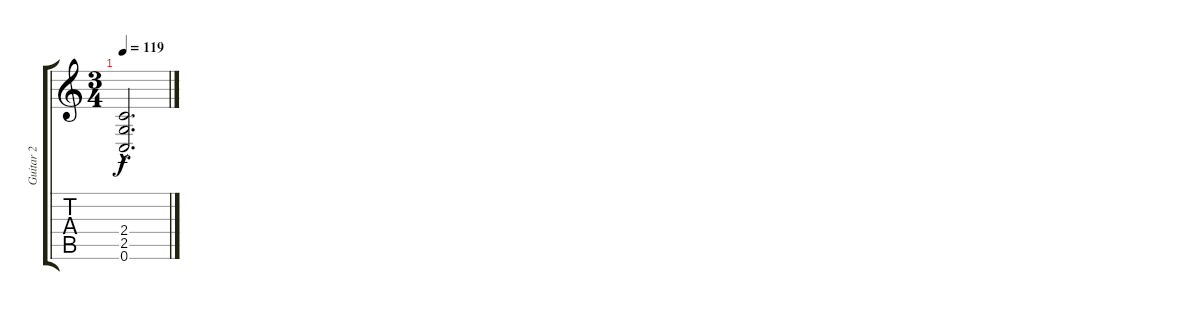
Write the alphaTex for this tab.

\track ("Guitar 2" "Guitar 2") {instrument distortionguitar}
\staff {score tabs}
\tuning (C4 G3 Eb3 Bb2 F2 C2) {hide}
\ts (3 4)
\tempo 119
\clef g2
\ks c
(2.4{hac t} 2.5{hac t} 0.6{hac t}).2{d dy f}
